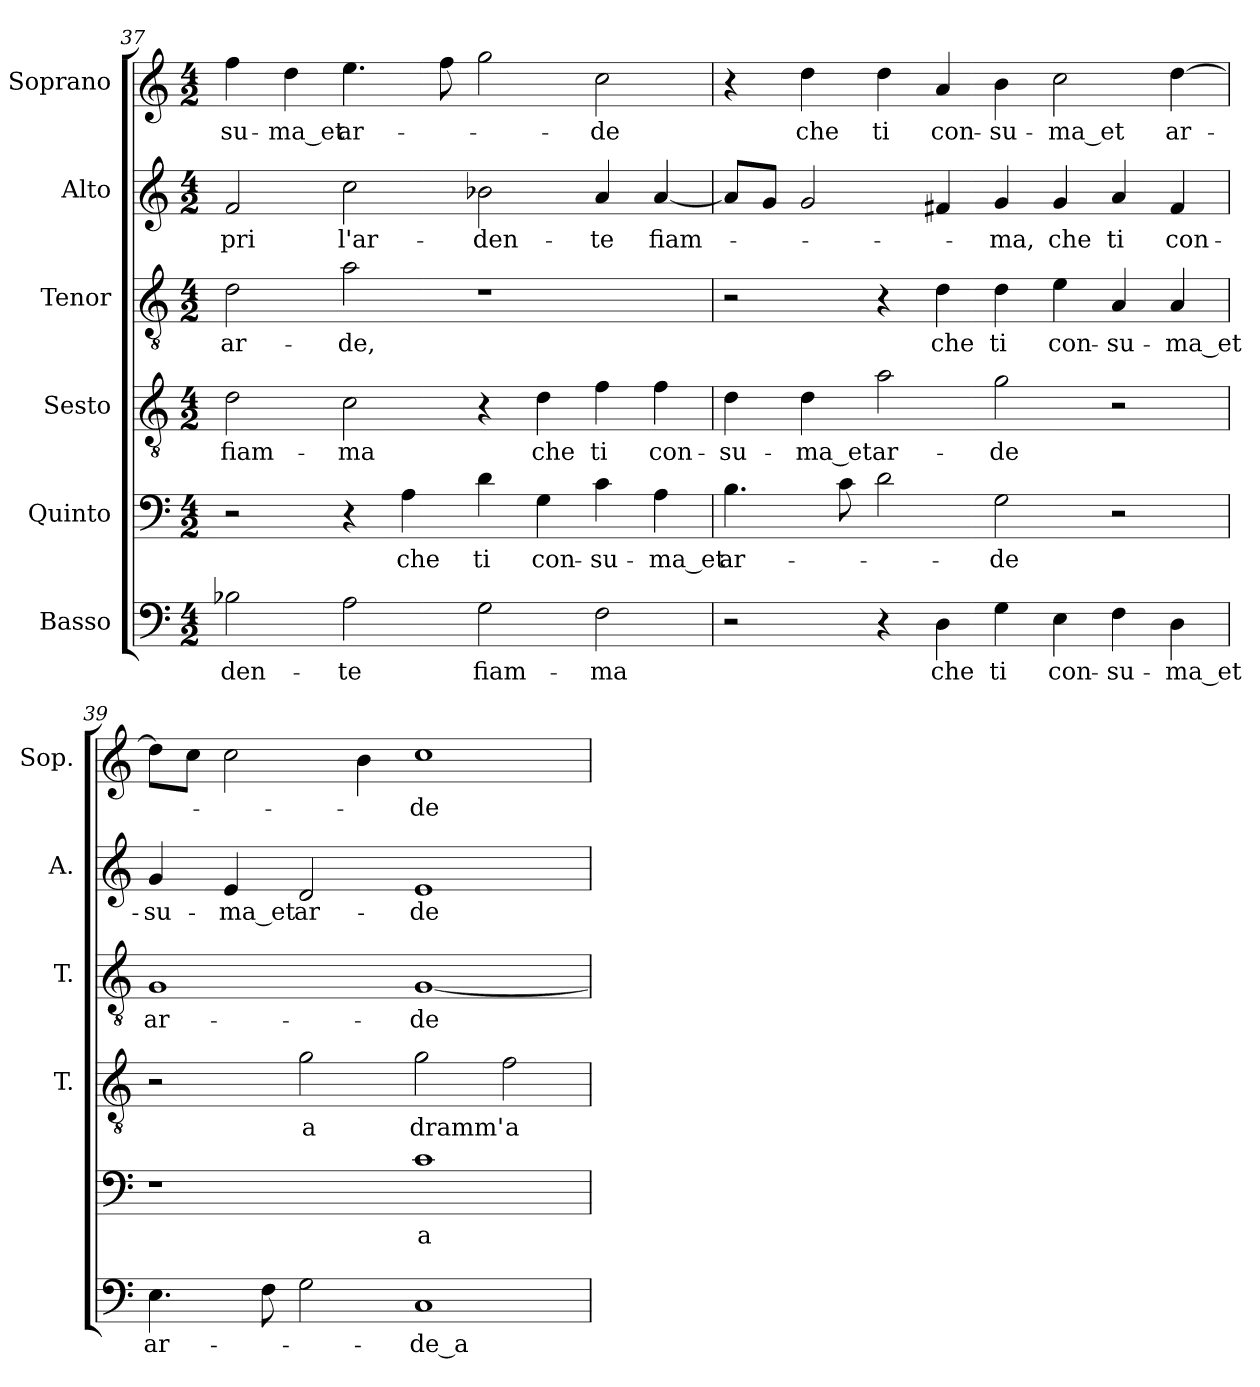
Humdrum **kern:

**kern	**text	**kern	**text	**kern	**text	**kern	**text	**kern	**text	**kern	**text
*part6	*part6	*part5	*part5	*part4	*part4	*part3	*part3	*part2	*part2	*part1	*part1
*staff6	*staff6	*staff5	*staff5	*staff4	*staff4	*staff3	*staff3	*staff2	*staff2	*staff1	*staff1
*I"Basso	*	*I"Quinto	*	*I"Sesto	*	*I"Tenor	*	*I"Alto	*	*I"Soprano	*
*	*	*	*	*I'T.	*	*I'T.	*	*I'A.	*	*I'Sop.	*
*clefF4	*	*clefF4	*	*clefGv2	*	*clefGv2	*	*clefG2	*	*clefG2	*
*	*	*	*	*ITrd7c12	*	*ITrd7c12	*	*	*	*	*
*k[]	*	*k[]	*	*k[]	*	*k[]	*	*k[]	*	*k[]	*
*C:	*	*C:	*	*C:	*	*C:	*	*C:	*	*C:	*
*M4/2	*	*M4/2	*	*M4/2	*	*M4/2	*	*M4/2	*	*M4/2	*
=37	=37	=37	=37	=37	=37	=37	=37	=37	=37	=37	=37
!	!LO:LY:b:color=#000000	!	!	!	!	!	!	!	!	!	!
!	!	!	!	!	!LO:LY:b:color=#000000	!	!	!	!	!	!
!	!	!	!	!	!	!	!LO:LY:b:color=#000000	!	!	!	!
!	!	!	!	!	!	!	!	!	!LO:LY:b:color=#000000	!	!
!	!	!	!	!	!	!	!	!	!	!	!LO:LY:b:color=#000000
2B-Xi\	-den-	2r	.	2Di\	fiam-	2Di\	ar-	2fi/	-pri	4ffi\	-su-
!	!	!	!	!	!	!	!	!	!	!	!LO:LY:b:color=#000000
.	.	.	.	.	.	.	.	.	.	4ddi\	-ma_et
!	!LO:LY:b:color=#000000	!	!	!	!	!	!	!	!	!	!
!	!	!	!	!	!LO:LY:b:color=#000000	!	!	!	!	!	!
!	!	!	!	!	!	!	!LO:LY:b:color=#000000	!	!	!	!
!	!	!	!	!	!	!	!	!	!LO:LY:b:color=#000000	!	!
!	!	!	!	!	!	!	!	!	!	!	!LO:LY:b:color=#000000
2Ai\	-te	4r	.	2Ci\	-ma	2Ai\	-de,	2cci\	l'ar-	4.eei\	ar-
!	!	!	!LO:LY:b:color=#000000	!	!	!	!	!	!	!	!
.	.	4Ai\	che	.	.	.	.	.	.	.	.
.	.	.	.	.	.	.	.	.	.	8ffi\	.
!	!LO:LY:b:color=#000000	!	!	!	!	!	!	!	!	!	!
!	!	!	!LO:LY:b:color=#000000	!	!	!	!	!	!	!	!
!	!	!	!	!	!	!	!	!	!LO:LY:b:color=#000000	!	!
2Gi\	fiam-	4di\	ti	4r	.	1r	.	2b-Xi\	-den-	2ggi\	.
!	!	!	!LO:LY:b:color=#000000	!	!	!	!	!	!	!	!
!	!	!	!	!	!LO:LY:b:color=#000000	!	!	!	!	!	!
.	.	4Gi\	con-	4Di\	che	.	.	.	.	.	.
!	!LO:LY:b:color=#000000	!	!	!	!	!	!	!	!	!	!
!	!	!	!LO:LY:b:color=#000000	!	!	!	!	!	!	!	!
!	!	!	!	!	!LO:LY:b:color=#000000	!	!	!	!	!	!
!	!	!	!	!	!	!	!	!	!LO:LY:b:color=#000000	!	!
!	!	!	!	!	!	!	!	!	!	!	!LO:LY:b:color=#000000
2Fi\	-ma	4ci\	-su-	4Fi\	ti	.	.	4ai/	-te	2cci\	-de
!	!	!	!LO:LY:b:color=#000000	!	!	!	!	!	!	!	!
!	!	!	!	!	!LO:LY:b:color=#000000	!	!	!	!	!	!
!	!	!	!	!	!	!	!	!	!LO:LY:b:color=#000000	!	!
.	.	4Ai\	-ma_et	4Fi\	con-	.	.	[4ai/	fiam-	.	.
!!LO:LB:g=z
=38	=38	=38	=38	=38	=38	=38	=38	=38	=38	=38	=38
!	!	!	!LO:LY:b:color=#000000	!	!	!	!	!	!	!	!
!	!	!	!	!	!LO:LY:b:color=#000000	!	!	!	!	!	!
2r	.	4.Bi\	ar-	4Di\	-su-	2r	.	8ai/L]	.	4r	.
.	.	.	.	.	.	.	.	8gi/J	.	.	.
!	!	!	!	!	!LO:LY:b:color=#000000	!	!	!	!	!	!
!	!	!	!	!	!	!	!	!	!	!	!LO:LY:b:color=#000000
.	.	.	.	4Di\	-ma_et	.	.	2gi/	.	4ddi\	che
.	.	8ci\	.	.	.	.	.	.	.	.	.
!	!	!	!	!	!LO:LY:b:color=#000000	!	!	!	!	!	!
!	!	!	!	!	!	!	!	!	!	!	!LO:LY:b:color=#000000
4r	.	2di\	.	2Ai\	ar-	4r	.	.	.	4ddi\	ti
!	!LO:LY:b:color=#000000	!	!	!	!	!	!	!	!	!	!
!	!	!	!	!	!	!	!LO:LY:b:color=#000000	!	!	!	!
!	!	!	!	!	!	!	!	!	!	!	!LO:LY:b:color=#000000
4Di\	che	.	.	.	.	4Di\	che	4f#Xi/	.	4ai/	con-
!	!LO:LY:b:color=#000000	!	!	!	!	!	!	!	!	!	!
!	!	!	!LO:LY:b:color=#000000	!	!	!	!	!	!	!	!
!	!	!	!	!	!LO:LY:b:color=#000000	!	!	!	!	!	!
!	!	!	!	!	!	!	!LO:LY:b:color=#000000	!	!	!	!
!	!	!	!	!	!	!	!	!	!LO:LY:b:color=#000000	!	!
!	!	!	!	!	!	!	!	!	!	!	!LO:LY:b:color=#000000
4Gi\	ti	2Gi\	-de	2Gi\	-de	4Di\	ti	4gi/	-ma,	4bi\	-su-
!	!LO:LY:b:color=#000000	!	!	!	!	!	!	!	!	!	!
!	!	!	!	!	!	!	!LO:LY:b:color=#000000	!	!	!	!
!	!	!	!	!	!	!	!	!	!LO:LY:b:color=#000000	!	!
!	!	!	!	!	!	!	!	!	!	!	!LO:LY:b:color=#000000
4Ei\	con-	.	.	.	.	4Ei\	con-	4gi/	che	2cci\	-ma_et
!	!LO:LY:b:color=#000000	!	!	!	!	!	!	!	!	!	!
!	!	!	!	!	!	!	!LO:LY:b:color=#000000	!	!	!	!
!	!	!	!	!	!	!	!	!	!LO:LY:b:color=#000000	!	!
4Fi\	-su-	2r	.	2r	.	4AAi/	-su-	4ai/	ti	.	.
!	!LO:LY:b:color=#000000	!	!	!	!	!	!	!	!	!	!
!	!	!	!	!	!	!	!LO:LY:b:color=#000000	!	!	!	!
!	!	!	!	!	!	!	!	!	!LO:LY:b:color=#000000	!	!
!	!	!	!	!	!	!	!	!	!	!	!LO:LY:b:color=#000000
4Di\	-ma_et	.	.	.	.	4AAi/	-ma_et	4f#i/	con-	[4ddi\	ar-
=39	=39	=39	=39	=39	=39	=39	=39	=39	=39	=39	=39
!	!LO:LY:b:color=#000000	!	!	!	!	!	!	!	!	!	!
!	!	!	!	!	!	!	!LO:LY:b:color=#000000	!	!	!	!
!	!	!	!	!	!	!	!	!	!LO:LY:b:color=#000000	!	!
4.Ei\	ar-	1r	.	2r	.	1GGi	ar-	4gi/	-su-	8ddi\L]	.
.	.	.	.	.	.	.	.	.	.	8cci\J	.
!	!	!	!	!	!	!	!	!	!LO:LY:b:color=#000000	!	!
.	.	.	.	.	.	.	.	4ei/	-ma_et	2cci\	.
8Fi\	.	.	.	.	.	.	.	.	.	.	.
!	!	!	!	!	!LO:LY:b:color=#000000	!	!	!	!	!	!
!	!	!	!	!	!	!	!	!	!LO:LY:b:color=#000000	!	!
2Gi\	.	.	.	2Gi\	a	.	.	2di/	ar-	.	.
.	.	.	.	.	.	.	.	.	.	4bi\	.
!	!LO:LY:b:color=#000000	!	!	!	!	!	!	!	!	!	!
!	!	!	!LO:LY:b:color=#000000	!	!	!	!	!	!	!	!
!	!	!	!	!	!LO:LY:b:color=#000000	!	!	!	!	!	!
!	!	!	!	!	!	!	!LO:LY:b:color=#000000	!	!	!	!
!	!	!	!	!	!	!	!	!	!LO:LY:b:color=#000000	!	!
!	!	!	!	!	!	!	!	!	!	!	!LO:LY:b:color=#000000
1Ci	-de_a	1ci	a	2Gi\	dramm'	[1GGi	-de	1ei	-de	1cci	-de
!	!	!	!	!	!LO:LY:b:color=#000000	!	!	!	!	!	!
.	.	.	.	2Fi\	a	.	.	.	.	.	.
=	=	=	=	=	=	=	=	=	=	=	=
*-	*-	*-	*-	*-	*-	*-	*-	*-	*-	*-	*-
